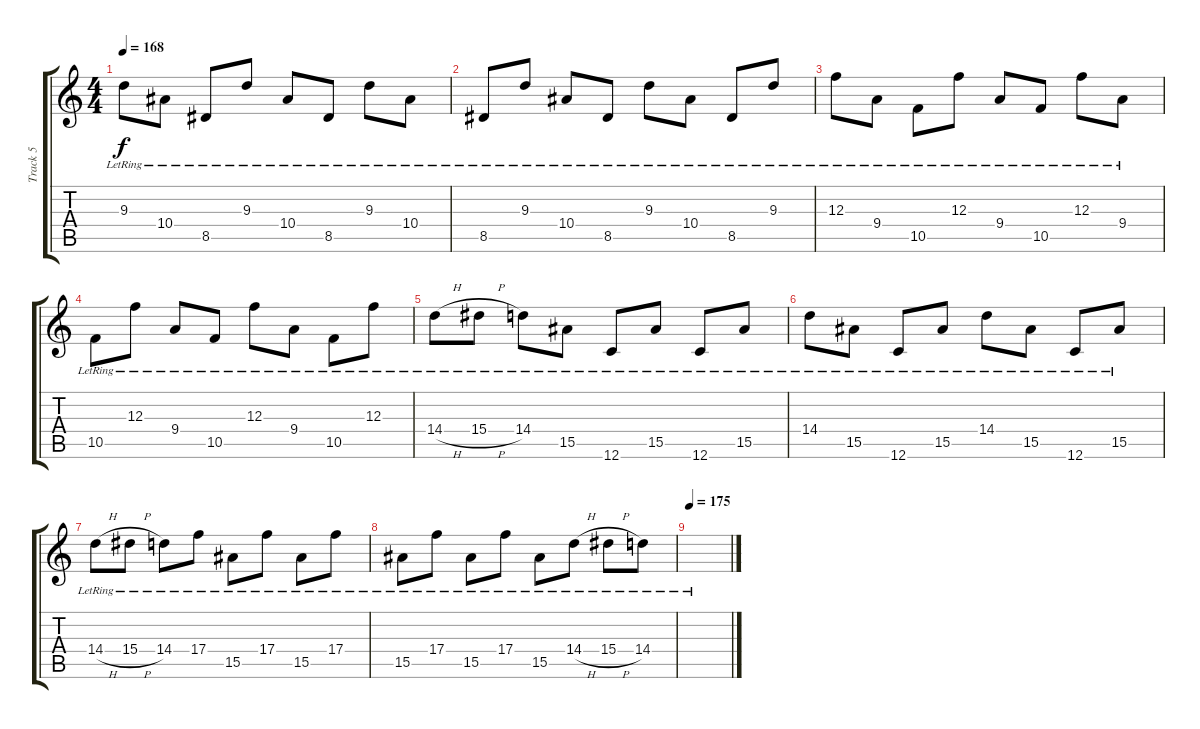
\track ("Track 5" "Track 5") {instrument acousticguitarsteel}
\staff {score tabs}
\tuning (D4 A3 F3 C3 G2 C2) {hide}
\ts (4 4)
\tempo 168
\clef g2
\ks c
9.3{lr}.8{dy f} 10.4{lr}.8 8.5{lr}.8 9.3{lr}.8 10.4{lr}.8 8.5{lr}.8 9.3{lr}.8 10.4{lr}.8 |
8.5{lr}.8 9.3{lr}.8 10.4{lr}.8 8.5{lr}.8 9.3{lr}.8 10.4{lr}.8 8.5{lr}.8 9.3{lr}.8 |
12.3{lr}.8 9.4{lr}.8 10.5{lr}.8 12.3{lr}.8 9.4{lr}.8 10.5{lr}.8 12.3{lr}.8 9.4{lr}.8 |
10.5{lr}.8 12.3{lr}.8 9.4{lr}.8 10.5{lr}.8 12.3{lr}.8 9.4{lr}.8 10.5{lr}.8 12.3{lr}.8 |
14.4{h lr}.8 15.4{h lr}.8 14.4{lr}.8 15.5{lr}.8 12.6{lr}.8 15.5{lr}.8 12.6{lr}.8 15.5{lr}.8 |
14.4{lr}.8 15.5{lr}.8 12.6{lr}.8 15.5{lr}.8 14.4{lr}.8 15.5{lr}.8 12.6{lr}.8 15.5{lr}.8 |
14.4{h lr}.8 15.4{h lr}.8 14.4{lr}.8 17.4{lr}.8 15.5{lr}.8 17.4{lr}.8 15.5{lr}.8 17.4{lr}.8 |
15.5{lr}.8 17.4{lr}.8 15.5{lr}.8 17.4{lr}.8 15.5{lr}.8 14.4{h lr}.8 15.4{h lr}.8 14.4{lr}.8 |
\tempo 175
